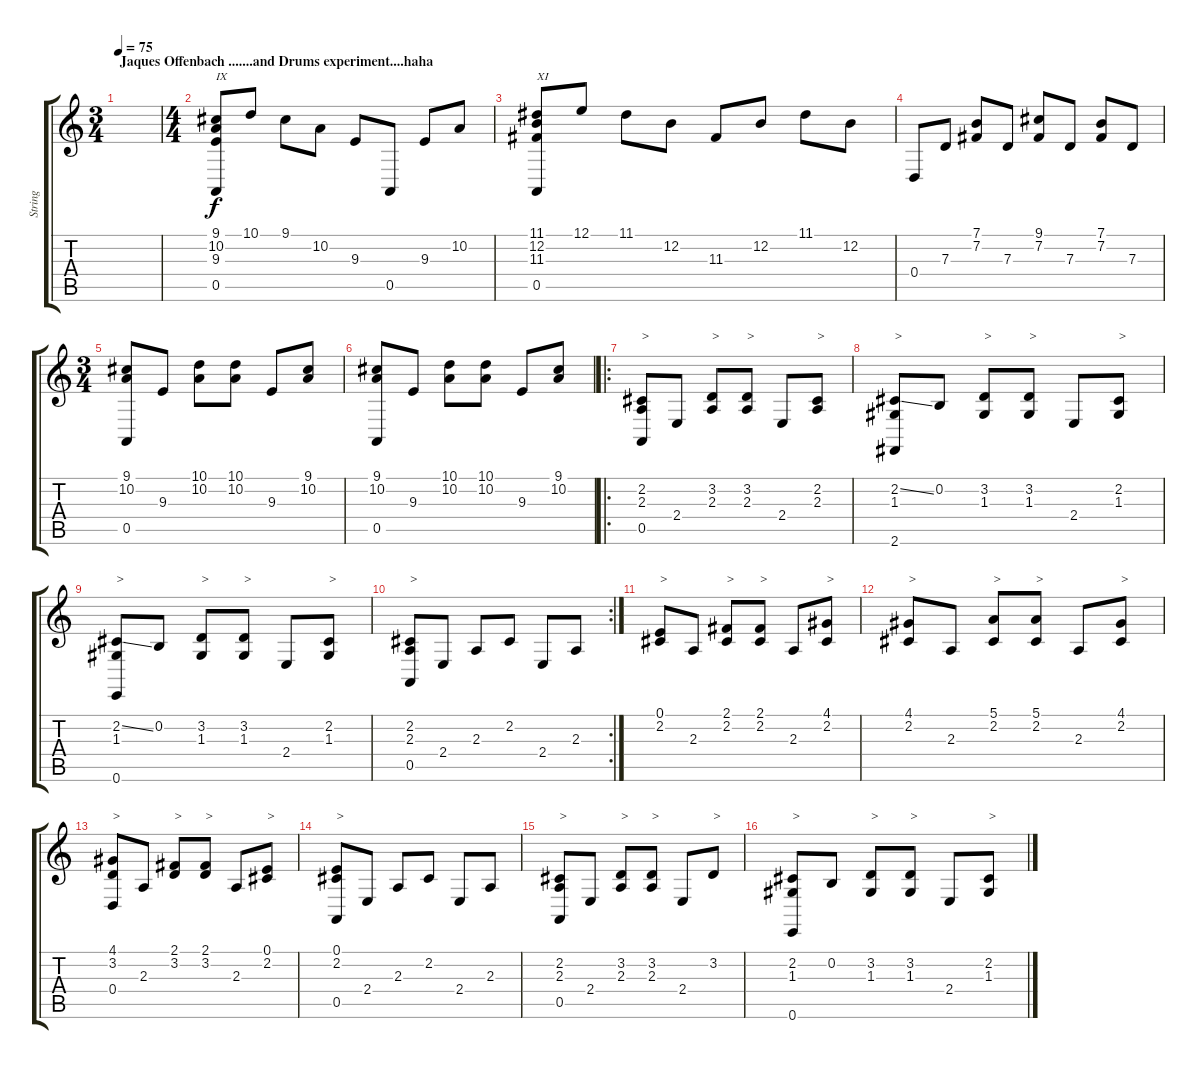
\track ("String" "String") {instrument stringensemble1}
\staff {score tabs}
\tuning (E4 B3 G3 D3 A2 E2) {hide}
\ts (3 4)
\section ("" "Jaques Offenbach .......and Drums experiment....haha")
\tempo 75
\clef g2
\ks c
|
\ts (4 4)
(9.1 10.2 9.3 0.5).8{txt "IX"} 10.1.8 9.1.8 10.2.8 9.3.8 0.5.8 9.3.8 10.2.8 |
(11.1 12.2 11.3 0.5).8{txt "XI"} 12.1.8 11.1.8 12.2.8 11.3.8 12.2.8 11.1.8 12.2.8 |
0.4.8 7.3.8 (7.1 7.2).8 7.3.8 (9.1 7.2).8 7.3.8 (7.1 7.2).8 7.3.8 |
\ts (3 4)
(9.1 10.2 0.5).8 9.3.8 (10.1 10.2).8 (10.1 10.2).8 9.3.8 (9.1 10.2).8 |
(9.1 10.2 0.5).8 9.3.8 (10.1 10.2).8 (10.1 10.2).8 9.3.8 (9.1 10.2).8 |
\ro
(2.2 2.3 0.5).8{txt ">"} 2.4.8 (3.2 2.3).8{txt ">"} (3.2 2.3).8{txt ">"} 2.4.8 (2.2 2.3).8{txt ">"} |
(2.2{ss} 1.3 2.6).8{txt ">"} 0.2.8 (3.2 1.3).8{txt ">"} (3.2 1.3).8{txt ">"} 2.4.8 (2.2 1.3).8{txt ">"} |
(2.2{ss} 1.3 0.6).8{txt ">"} 0.2.8 (3.2 1.3).8{txt ">"} (3.2 1.3).8{txt ">"} 2.4.8 (2.2 1.3).8{txt ">"} |
\rc 2
(2.2 2.3 0.5).8{txt ">"} 2.4.8 2.3.8 2.2.8 2.4.8 2.3.8 |
(0.1 2.2).8{txt ">"} 2.3.8 (2.1 2.2).8{txt ">"} (2.1 2.2).8{txt ">"} 2.3.8 (4.1 2.2).8{txt ">"} |
(4.1 2.2).8{txt ">"} 2.3.8 (5.1 2.2).8{txt ">"} (5.1 2.2).8{txt ">"} 2.3.8 (4.1 2.2).8{txt ">"} |
(4.1 3.2 0.4).8{txt ">"} 2.3.8 (2.1 3.2).8{txt ">"} (2.1 3.2).8{txt ">"} 2.3.8 (0.1 2.2).8{txt ">"} |
(0.1 2.2 0.5).8{txt ">"} 2.4.8 2.3.8 2.2.8 2.4.8 2.3.8 |
(2.2 2.3 0.5).8{txt ">"} 2.4.8 (3.2 2.3).8{txt ">"} (3.2 2.3).8{txt ">"} 2.4.8 3.2.8{txt ">"} |
(2.2 1.3 0.6).8{txt ">"} 0.2.8 (3.2 1.3).8{txt ">"} (3.2 1.3).8{txt ">"} 2.4.8 (2.2 1.3).8{txt ">"}
